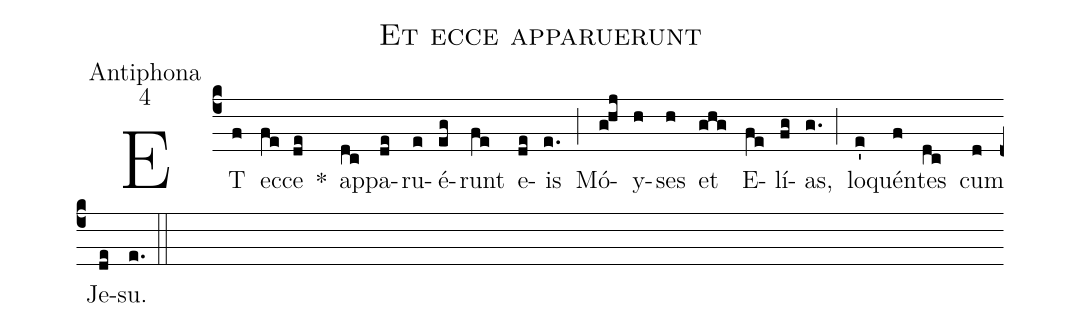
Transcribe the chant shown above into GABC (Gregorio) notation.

name:Et ecce apparuerunt;
office-part:Antiphona;
mode:4;
%%
(c4) ET(f) ec(fe)ce(de) *() ap(dc)pa(de)ru(e)é(eg)runt(fe) e(de)is(e.) (;) Mó(g!hj)y(h)ses(h) et(ghg) E(fe)lí(fg)as,(g.) (;) lo(e')quén(f)tes(dc) cum(d) Je(de)su.(e.) (::)
